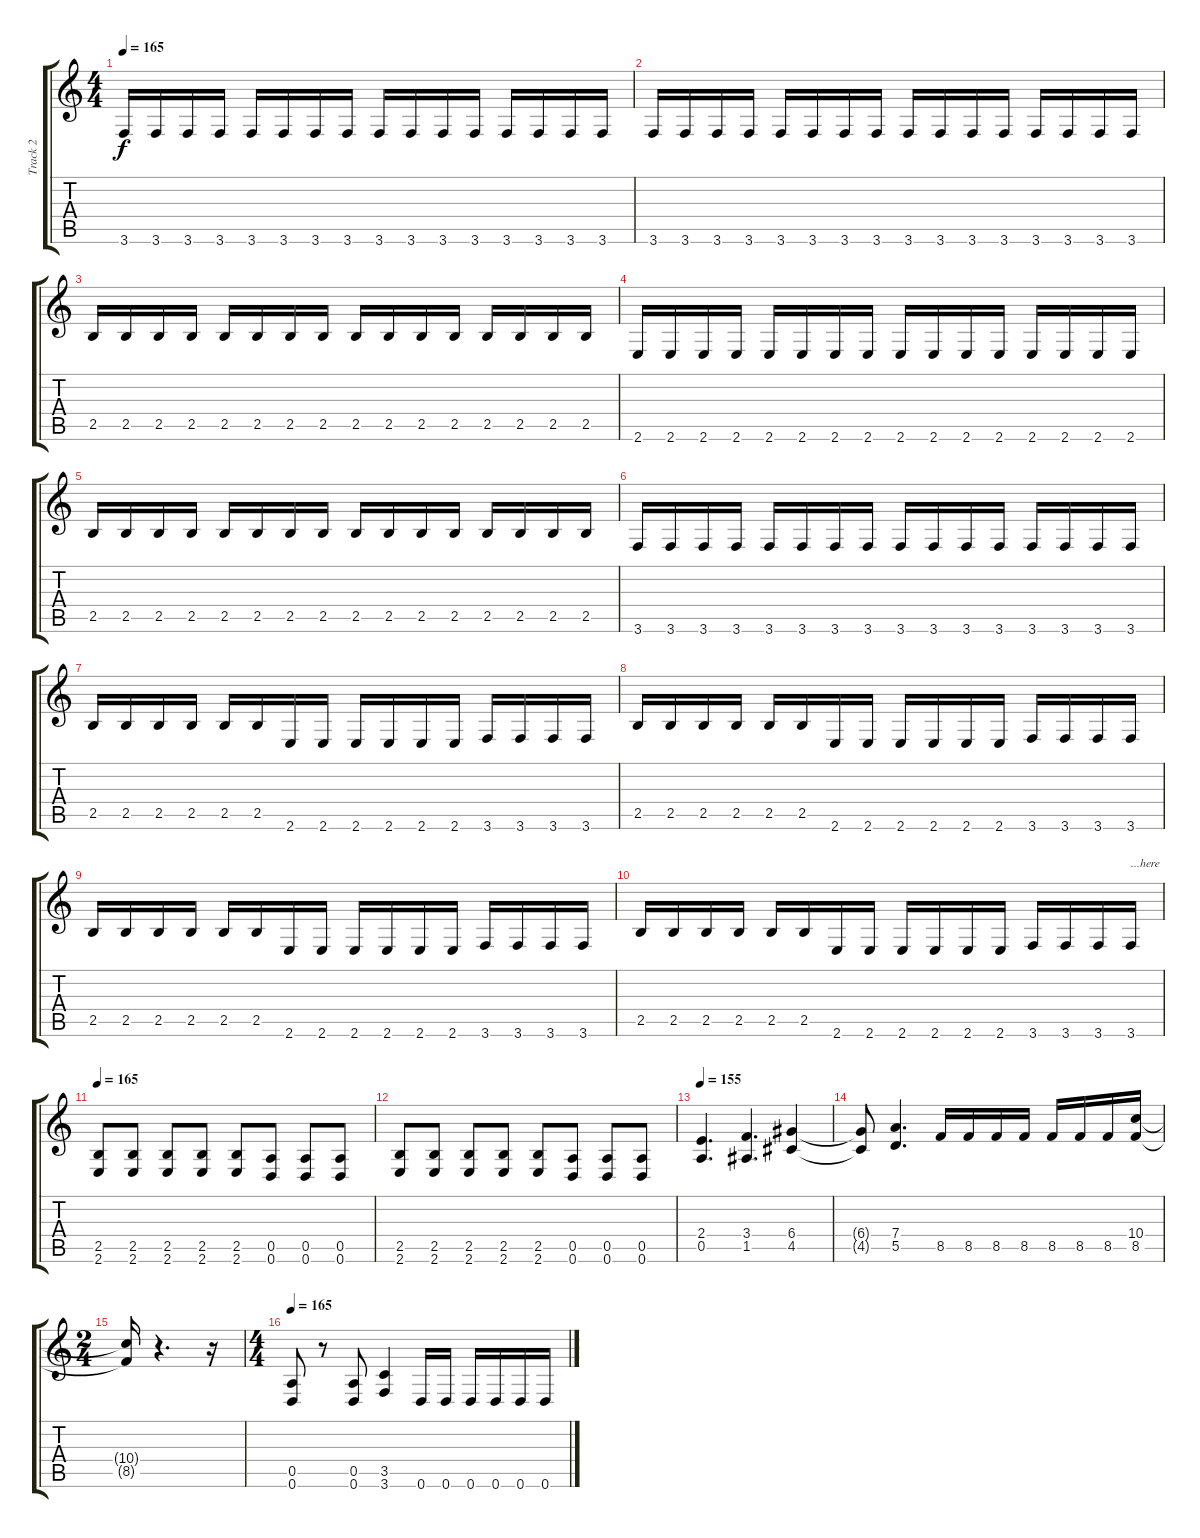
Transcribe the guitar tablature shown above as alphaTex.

\track ("Track 2" "Track 2") {instrument overdrivenguitar}
\staff {score tabs}
\tuning (E4 B3 G3 D3 A2 D2) {hide}
\ts (4 4)
\tempo 165
\clef g2
\ks c
3.6.16{dy f} 3.6.16 3.6.16 3.6.16 3.6.16 3.6.16 3.6.16 3.6.16 3.6.16 3.6.16 3.6.16 3.6.16 3.6.16 3.6.16 3.6.16 3.6.16 |
3.6.16 3.6.16 3.6.16 3.6.16 3.6.16 3.6.16 3.6.16 3.6.16 3.6.16 3.6.16 3.6.16 3.6.16 3.6.16 3.6.16 3.6.16 3.6.16 |
2.5.16 2.5.16 2.5.16 2.5.16 2.5.16 2.5.16 2.5.16 2.5.16 2.5.16 2.5.16 2.5.16 2.5.16 2.5.16 2.5.16 2.5.16 2.5.16 |
2.6.16 2.6.16 2.6.16 2.6.16 2.6.16 2.6.16 2.6.16 2.6.16 2.6.16 2.6.16 2.6.16 2.6.16 2.6.16 2.6.16 2.6.16 2.6.16 |
2.5.16 2.5.16 2.5.16 2.5.16 2.5.16 2.5.16 2.5.16 2.5.16 2.5.16 2.5.16 2.5.16 2.5.16 2.5.16 2.5.16 2.5.16 2.5.16 |
3.6.16 3.6.16 3.6.16 3.6.16 3.6.16 3.6.16 3.6.16 3.6.16 3.6.16 3.6.16 3.6.16 3.6.16 3.6.16 3.6.16 3.6.16 3.6.16 |
2.5.16 2.5.16 2.5.16 2.5.16 2.5.16 2.5.16 2.6.16 2.6.16 2.6.16 2.6.16 2.6.16 2.6.16 3.6.16 3.6.16 3.6.16 3.6.16 |
2.5.16 2.5.16 2.5.16 2.5.16 2.5.16 2.5.16 2.6.16 2.6.16 2.6.16 2.6.16 2.6.16 2.6.16 3.6.16 3.6.16 3.6.16 3.6.16 |
2.5.16 2.5.16 2.5.16 2.5.16 2.5.16 2.5.16 2.6.16 2.6.16 2.6.16 2.6.16 2.6.16 2.6.16 3.6.16 3.6.16 3.6.16 3.6.16 |
2.5.16 2.5.16 2.5.16 2.5.16 2.5.16 2.5.16 2.6.16 2.6.16 2.6.16 2.6.16 2.6.16 2.6.16 3.6.16 3.6.16 3.6.16 3.6.16{txt "...here"} |
\tempo 165
(2.5 2.6).8 (2.5 2.6).8 (2.5 2.6).8 (2.5 2.6).8 (2.5 2.6).8 (0.5 0.6).8 (0.5 0.6).8 (0.5 0.6).8 |
(2.5 2.6).8 (2.5 2.6).8 (2.5 2.6).8 (2.5 2.6).8 (2.5 2.6).8 (0.5 0.6).8 (0.5 0.6).8 (0.5 0.6).8 |
\tempo 155
(2.4 0.5).4{d} (3.4 1.5).4{d} (6.4 4.5).4 |
(6.4{t} 4.5{t}).8 (7.4 5.5).4{d} 8.5.16 8.5.16 8.5.16 8.5.16 8.5.16 8.5.16 8.5.16 (10.4 8.5).16 |
\ts (2 4)
(10.4{t} 8.5{t}).16 r.4{d} r.16 |
\ts (4 4)
\tempo 165
(0.5 0.6).8 r.8 (0.5 0.6).8 (3.5 3.6).4 0.6.16 0.6.16 0.6.16 0.6.16 0.6.16 0.6.16
